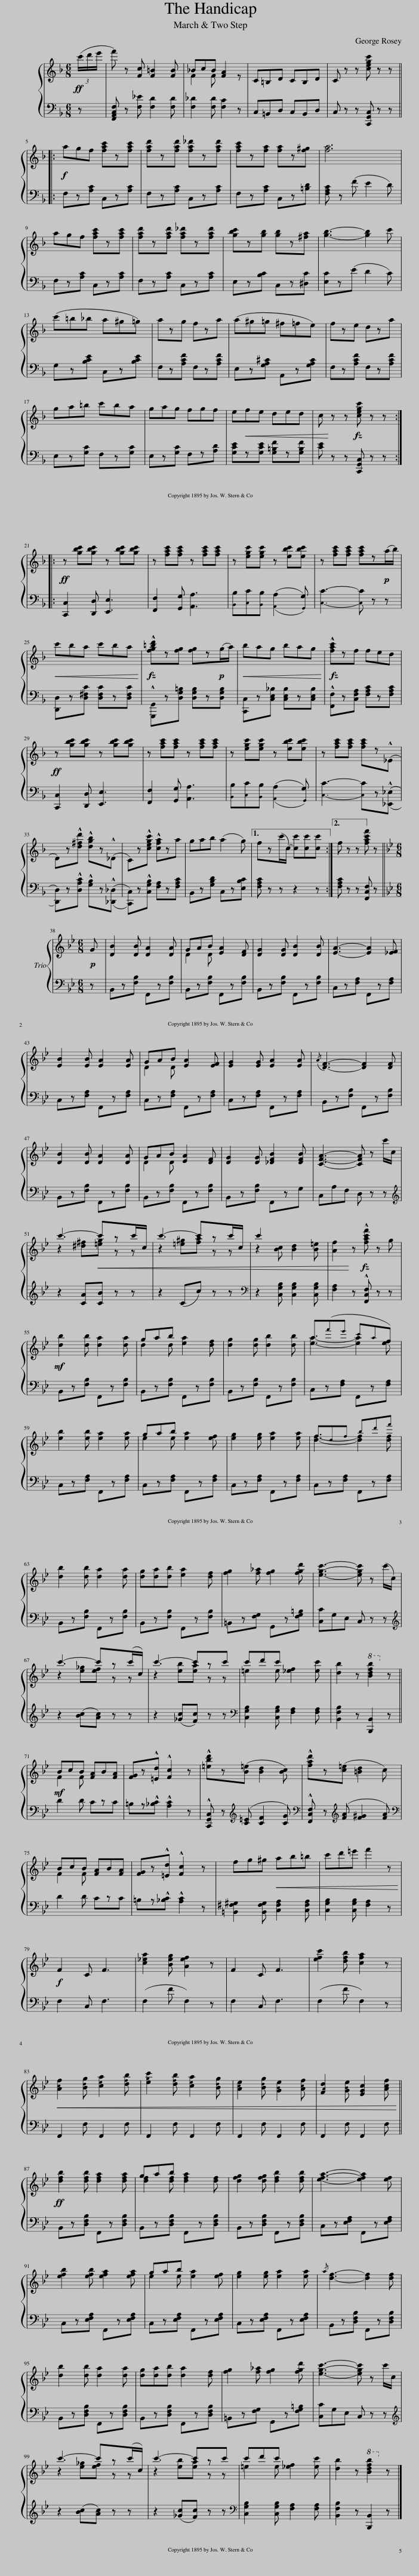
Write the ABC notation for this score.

X:1
%%score { ( 1 3 ) | 2 }
L:1/8
Q:1/4=170
M:6/8
I:linebreak $
K:F
V:1 treble
V:3 treble
V:2 bass
V:1
!ff! (3(c'/d'/e'/ | f') z [Fc] [F=B]2 [FB] | _BcB [FA]2 z | C=B,D CB,D | C z z [cegc'] z z |:$ %5
!f! agf [fac']z[fac'] | [fad']z[fad'] [fa_d']z[fad'] | [fac']z[fa] [fa]z[f^g] | [fa]6 |$ agf [fac']z[fac'] | %10
 [fad']z[fad'] [fa_d']z[fad'] | [gbc']z[gb] [gb]z[^fa] | [gb]3- [gb]2 c' |$ (c'=b_b a^g=g) | azg fza | %15
 (a^g=g ^f=fe) | fze dza |$ ga=b c'ba | gag fgf | e!<(!fe ded | %20
 c!<)! z z [cegc'] z z ::$!ff! z [gbc'][gbc'] z [gbc'][gbc'] | z [fac'][fac'] z [fac'][fac'] | z [egc'][egc'] z [ebc'][ebc'] | z [fac'][fac'] [fac']z!p!(a/b/) |$ %25
!<(! c'ba c'ba!<)! | !^![fg=bd']z[fg] [fg]z!p!(g/a/) |!<(! bag bag!<)! | !^![fac']zf fed |$!ff! z [gbc'][gbc'] z [gbc'][gbc'] | %30
 z [fac'][fac'] z [fac'][fac'] | z [egc'][egc'] z [ebc'][ebc'] | z [fac'][fac'] [fac']z(!^!_E |$ D)z!^![d^fd'] !^![dgb]z(!^!_D | C)z!^![cegc'] !^![cfa]za | %35
 gab (a2 g) |1 fz(c'/c/-) [cc'][cc'][cc'] :|2 f z z [fac'f'] z ||$[K:Bb][M:6/8]!p! G | [DB]2 [DB] [DA]2 [DA] | %40
 GAB [EA]2 [DF] | [DG]2 [DG] [DB]2 [DB] | [EA]3- [EA]2 [_EF] |$ [EB]2 [EB] [EA]2 [EA] | GAB [EA]2 [EF] | %45
 [EG]2 [EG] [EA]2 [EA] |{/A} [DF]3- [DF]2 [DF] |$ [DB]2 [DB] [DA]2 [DA] | GAB [EA]2 [DF] | [DG]2 [DG] [_DFB]2 [DFB] | %50
 [CFA]3- [CFA] z c'/c/ |$ z2 [^d^f]!<(![=eg] z z | z2 [=e^g][fa] z z | z2 [Bc] [Bd]2 [B=e] | [Af]2!<)! z !^![fac'f'] z g |$ %55
!mf! [db]2 [db] [da]2 [da] | gab [ea]2 [df] | [dg]2 [dg] [db]2 [db] | [ea]3- [ea]2 [ef] |$ [eb]2 [eb] [ea]2 [ea] | %60
 gab [ea]2 [ef] | [eg]2 [eg] [ea]2 [ea] | [df]3- [df]2 [df] |$ [db]2 [db] [da]2 [da] | [dg][da][db] [ea]2 [df] | %65
 [fg]2 [f_a] [fg]2 [fgd'] | [egc']3- [egc'] z (c'/c/) |$ z2 [e_g][ef] z z | z2 [eb][ea] z z | c'd'c' [_ef]2 [ec'] | %70
 [db]2 z!8va(! [bd'f'b']2 z!8va)! ||$!mf! BcB [FA]B[FA] | [FG]z!^![=Ed] !^![Fc]2 z | !^![=ebd']z([B=e] [Bd]2 [Bc]) | !^![fad']z([c=e] [=Bd]2 c) |$ %75
 BcB [FA]B[FA] | [FG]z!^![=Ed] !^![Fc]2 z | fg^g!<(! ab=b | c'd'=e' f'2 z!<)! |$!f! F2 C F3 | %80
 [c_ea]2 [Beg] [Aef]2 z | F2 C F3 | [efc']2 [dfb] [cfa]2 z |$!<(! [Acf]2 [Bdg] [cea]2 [dfb] | [egc']2 [dfb] [cea]2 [Bdg] | %85
 [Ace]2 [Bdg] [GBe]2 [Acf] | [FAd]2 [GBe] [EGc]2 [Acf]!<)! ||$!ff! [dfb]2 [dfb] [dfa]2 [dfa] | [df]2 [df] [dfa]2 [df] | [dfg]2 [dfg] [dfb]2 [dfb] | %90
 [efa]3- [efa]2 [ef] |$ [efb]2 [efb] [efa]2 [efa] | e2 e [ea]2 [ef] | [eg]2 [eg] [ea]2 [ea] |{/a} [df]3- [df]2 [df] |$ %95
 [db]2 [db] [da]2 [da] | [dg][da][db] [da]2 [df] | [fg]2 [f_a] [fg]2 [fgd'] | [egc']3- [egc'] z c'/c/ |$ z2 [e_g][ef] z z | %100
 z2 [eb][ea] z z | c'd'c' [_ef]2 [ec'] | [db]2 z!8va(! [bd'f'b']2 z!8va)! |] %103
V:2
 z | [F,,A,,C,F,] z [F,_E] [F,D]2 [F,D] | [F,_D]2 [F,D] [F,C]2 z | C,=B,,D, C,B,,D, | C, z z [C,,G,,C,] z z |:$ %5
 F,z[A,C] C,z[A,C] | F,z[A,C] C,z[A,C] | F,z[A,C] C,z[=B,D] | [F,A,C] z (F E2 D) |$ F,z[A,C] C,z[A,C] | %10
 F,z[A,C] C,z[A,C] | E,z[B,C] C,z[^D,C] | [E,C]z(E D2 C) |$ G,z[B,CE] C,z[B,CE] | F,z[A,CF] F,z[A,CF] | %15
 E,z[G,A,^C] A,,z[G,A,C] | F,z[A,CF] F,z[A,CF] |$ E,z[G,C] F,z[G,C] | E,z[G,C] F,z[A,D] | [G,CE]z[G,CE] [G,=B,F]z[G,B,F] | %20
 [CE] z z [C,,G,,C,] z z ::$ [C,,C,]2 [D,,D,] [E,,E,]3 | [F,,F,]2 [G,,G,] [A,,A,]3 | [B,,B,][C,C][B,,B,] (([A,,A,]2 [G,,G,])) | [C,C]3- [C,C] z z |$ %25
 [D,,D,]z[D,^F,C] [D,F,C]z[D,F,C] | !^![G,,,G,,]z[D,G,=B,] [D,G,B,]z[D,G,B,] | [C,,C,]z[C,E,_B,] [C,E,B,]z[C,E,B,] | !^![F,,F,]z[C,F,A,] [F,A,C]z[F,A,C] |$ [C,,C,]2 [D,,D,] [E,,E,]3 | %30
 [F,,F,]2 [G,,G,] [A,,A,]3 | [B,,B,][C,C][B,,B,] (([A,,A,]2 [G,,G,])) | [C,C]3- [C,C]z((!^![_E,,_E,] |$ [D,,D,]))z!^![D,A,C] !^![G,B,]z((!^![_D,,_D,] | [C,,C,]))z!^![C,G,B,] [F,A,]z[F,A,C] | %35
 B,,z[G,B,D] C,z[E,B,C] |1 [F,A,C] z z z2 z :|2 [F,A,C] z z [F,,C,F,] z ||$[K:Bb][M:6/8] z | B,,z[F,B,] F,,z[F,B,] | %40
 B,,z[F,B,] F,,z[F,B,] | B,,z[F,B,] F,,z[F,B,] | C,z[F,A,] F,,z[F,A,] |$ C,z[F,A,] F,,z[F,A,] | C,z[F,A,] F,,z[F,A,] | %45
 C,z[F,A,] F,,z[F,A,] | B,,z[F,B,] F,,z[F,B,] |$ B,,z[F,B,] F,,z[F,B,] | B,,z[F,B,] F,,z[F,B,] | B,,z[F,B,] F,,zG, | %50
 C,A,F, D, z z |$[K:treble] z2 [CA][CB] z z | z2 (Cc) z z |[K:bass] z2 [C,G,B,] [C,G,B,]2 [C,G,B,] | [F,A,]2 z !^![F,,C,F,] z z |$ %55
 B,,z[F,B,] F,,z[F,B,] | B,,z[F,B,] F,,z[F,B,] | B,,z[F,B,] F,,z[F,B,] | C,z[F,A,] F,,z[F,A,] |$ C,z[F,A,] F,,z[F,A,] | %60
 C,z[F,A,] F,,z[F,A,] | C,z[F,A,] F,,z[F,A,] | C,z[F,A,] F,,z[F,A,] |$ B,,z[F,B,] F,,z[F,B,] | B,,z[F,B,] F,,z[F,B,] | %65
 =B,,z[F,G,] G,,z[F,G,=B,] | [C,C]G,E, C, z z |$[K:treble] z2 ([Bc][Ac]) z z | z2 ([_Gc][Fc]) z z |[K:bass] [C,G,B,]2 [C,G,B,] [F,A,]2 [F,A,] | %70
 [B,,F,B,]2 z [B,,,B,,]2 z ||$ D2 D CzC | =B,z!^![_B,C] !^![A,C]2 z | !^![C,,G,,C,] z[K:treble] ([C=E] [CF]2 [CG]) |[K:bass] !^![F,,C,F,] z[K:treble] ([FA] [F^G]2 [FA]) |$ %75
[K:bass] D2 D CzC | =B,z!^![_B,C] !^![A,C]2 z | [=B,,^F,^G,]2 [B,,F,G,] [C,F,A,]2 [C,F,A,] | [C,G,B,]2 [C,G,B,] [F,A,]2 z |$ F,2 C, F,3 | %80
 (F,2 F F,2) z | F,2 C, F,3 | (F,2 F F,2) z |$ F,,2 F, F,,2 F, | F,,2 F, F,,2 F, | %85
 F,,2 F, F,,2 F, | F,,2 F, F,,2 F, ||$ B,,z[D,F,B,] F,,z[D,F,B,] | B,,z[D,F,B,] F,,z[D,F,B,] | B,,z[D,F,B,] F,,z[D,F,B,] | %90
 C,z[E,F,A,] F,,z[E,F,A,] |$ C,z[E,F,A,] F,,z[E,F,A,] | C,z[E,F,A,] F,,z[E,F,A,] | C,z[E,F,A,] F,,z[E,F,A,] | B,,z[D,F,B,] F,,z[D,F,B,] |$ %95
 B,,z[D,F,B,] F,,z[D,F,B,] | B,,z[D,F,B,] F,,z[D,F,B,] | =B,,z[F,G,] G,,z[F,G,=B,] | [C,C]G,E, C, z z |$[K:treble] z2 ([Bc][Ac]) z z | %100
 z2 ([_Gc][Fc]) z z |[K:bass] [C,G,B,]2 [C,G,B,] [F,A,]2 [F,A,] | [B,,F,B,]2 z [B,,,B,,]2 z |] %103
V:3
 x | x6 | F2 F x3 | x6 | x6 |:$ %5
 x6 | x6 | x6 | x6 |$ x6 | %10
 x6 | x6 | x6 |$ x6 | x6 | %15
 x6 | x6 |$ x6 | x6 | x6 | %20
 x6 ::$ x6 | x6 | x6 | x6 |$ %25
 x6 | x6 | x6 | x6 |$ x6 | %30
 x6 | x6 | x6 |$ x6 | x6 | %35
 x6 |1 x6 :|2 x5 ||$[K:Bb][M:6/8] x | x6 | %40
 D2 D x3 | x6 | x6 |$ x6 | D2 D x3 | %45
 x6 | x6 |$ x6 | D2 D x3 | x6 | %50
 x6 |$ c'3- c'zc'/c/ | c'3- c'zc'/c/ | c'2 x4 | x6 |$ %55
 x6 | d2 d x3 | x6 |x(f'e' c'af) |$ x6 | %60
 e2 e x3 | x6 |xdf bd'f' |$ x6 | x6 | %65
 x6 | x6 |$ c'3- c'z(c'/c/) | c'3- c'zc' | =e2 e x3 | %70
 x3!8va(! x3!8va)! ||$ F2 F x3 | x6 | x6 | x6 |$ %75
 F2 F x3 | x6 | x6 | x6 |$ x6 | %80
 x6 | x6 | x6 |$ x6 | x6 | %85
 x6 | x6 ||$ x6 | gab x3 | x6 | %90
 x6 |$ x6 | gab x3 | x6 | x6 |$ %95
 x6 | x6 | x6 | x6 |$ c'3- c'z(c'/c/) | %100
 c'3- c'zc' | =e2 e x3 | x3!8va(! x3!8va)! |] %103
